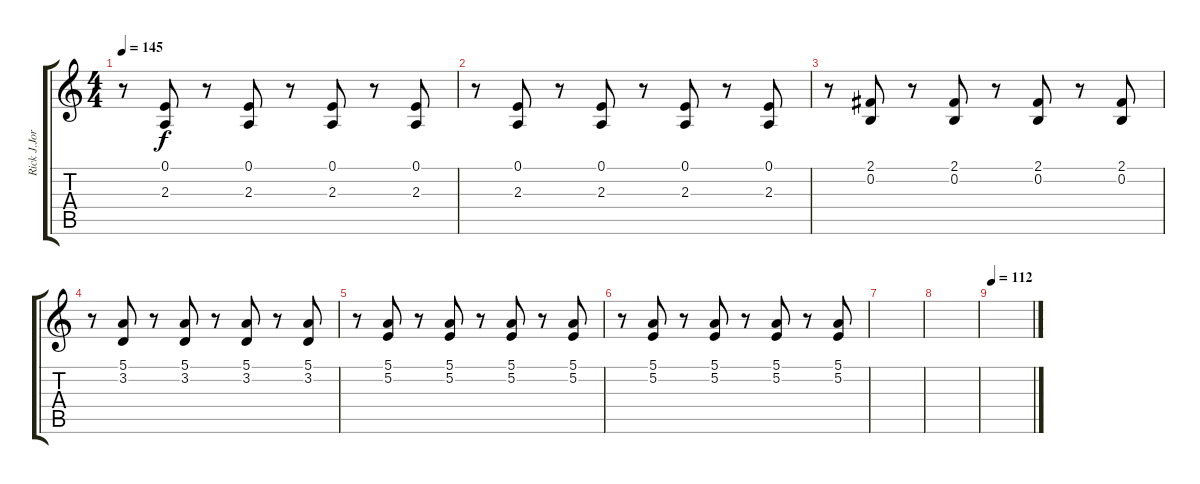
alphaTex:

\track ("Rick J.Jordan (synth vibrato)" "Rick J.Jor") {instrument lead2sawtooth}
\staff {score tabs}
\tuning (E4 B3 G3 D3 A2 E2) {hide}
\ts (4 4)
\tempo 145
\clef g2
\ks c
r.8{dy f} (0.1 2.3).8 r.8 (0.1 2.3).8 r.8 (0.1 2.3).8 r.8 (0.1 2.3).8 |
r.8 (0.1 2.3).8 r.8 (0.1 2.3).8 r.8 (0.1 2.3).8 r.8 (0.1 2.3).8 |
r.8 (2.1 0.2).8 r.8 (2.1 0.2).8 r.8 (2.1 0.2).8 r.8 (2.1 0.2).8 |
r.8 (5.1 3.2).8 r.8 (5.1 3.2).8 r.8 (5.1 3.2).8 r.8 (5.1 3.2).8 |
r.8 (5.1 5.2).8 r.8 (5.1 5.2).8 r.8 (5.1 5.2).8 r.8 (5.1 5.2).8 |
r.8 (5.1 5.2).8 r.8 (5.1 5.2).8 r.8 (5.1 5.2).8 r.8 (5.1 5.2).8 |
|
|
\tempo 112
